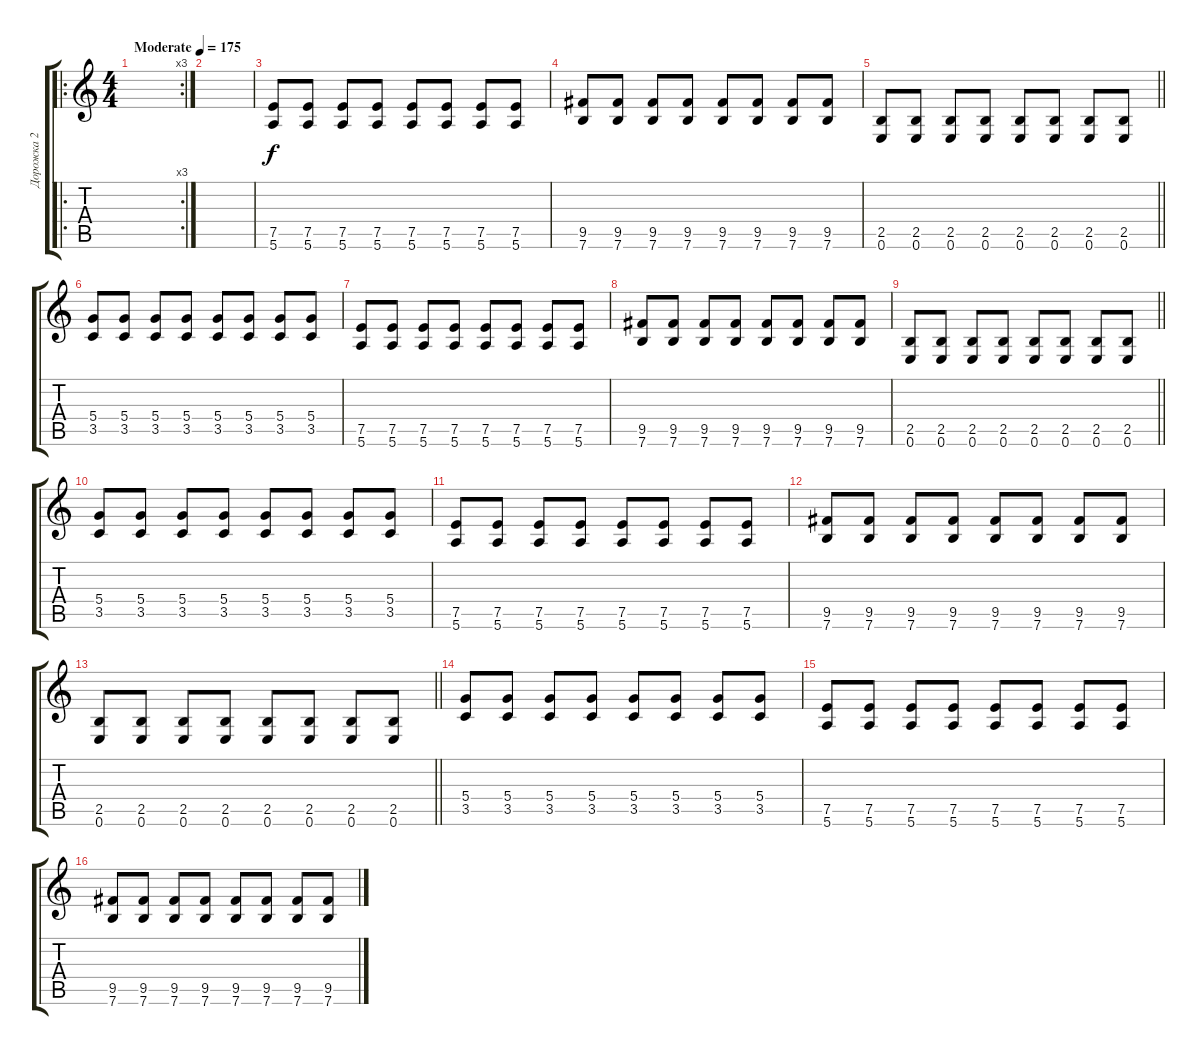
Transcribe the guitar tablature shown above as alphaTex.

\track ("Дорожка 2" "Дорожка 2") {instrument distortionguitar}
\staff {score tabs}
\tuning (E4 B3 G3 D3 A2 E2) {hide}
\ro
\rc 3
\ts (4 4)
\tempo (175 "Moderate")
\clef g2
\ks c
|
|
(7.5 5.6).8 (7.5 5.6).8 (7.5 5.6).8 (7.5 5.6).8 (7.5 5.6).8 (7.5 5.6).8 (7.5 5.6).8 (7.5 5.6).8 |
(9.5 7.6).8 (9.5 7.6).8 (9.5 7.6).8 (9.5 7.6).8 (9.5 7.6).8 (9.5 7.6).8 (9.5 7.6).8 (9.5 7.6).8 |
\barLineRight lightlight
(2.5 0.6).8 (2.5 0.6).8 (2.5 0.6).8 (2.5 0.6).8 (2.5 0.6).8 (2.5 0.6).8 (2.5 0.6).8 (2.5 0.6).8 |
(5.4 3.5).8 (5.4 3.5).8 (5.4 3.5).8 (5.4 3.5).8 (5.4 3.5).8 (5.4 3.5).8 (5.4 3.5).8 (5.4 3.5).8 |
(7.5 5.6).8 (7.5 5.6).8 (7.5 5.6).8 (7.5 5.6).8 (7.5 5.6).8 (7.5 5.6).8 (7.5 5.6).8 (7.5 5.6).8 |
(9.5 7.6).8 (9.5 7.6).8 (9.5 7.6).8 (9.5 7.6).8 (9.5 7.6).8 (9.5 7.6).8 (9.5 7.6).8 (9.5 7.6).8 |
\barLineRight lightlight
(2.5 0.6).8 (2.5 0.6).8 (2.5 0.6).8 (2.5 0.6).8 (2.5 0.6).8 (2.5 0.6).8 (2.5 0.6).8 (2.5 0.6).8 |
(5.4 3.5).8 (5.4 3.5).8 (5.4 3.5).8 (5.4 3.5).8 (5.4 3.5).8 (5.4 3.5).8 (5.4 3.5).8 (5.4 3.5).8 |
(7.5 5.6).8 (7.5 5.6).8 (7.5 5.6).8 (7.5 5.6).8 (7.5 5.6).8 (7.5 5.6).8 (7.5 5.6).8 (7.5 5.6).8 |
(9.5 7.6).8 (9.5 7.6).8 (9.5 7.6).8 (9.5 7.6).8 (9.5 7.6).8 (9.5 7.6).8 (9.5 7.6).8 (9.5 7.6).8 |
\barLineRight lightlight
(2.5 0.6).8 (2.5 0.6).8 (2.5 0.6).8 (2.5 0.6).8 (2.5 0.6).8 (2.5 0.6).8 (2.5 0.6).8 (2.5 0.6).8 |
(5.4 3.5).8 (5.4 3.5).8 (5.4 3.5).8 (5.4 3.5).8 (5.4 3.5).8 (5.4 3.5).8 (5.4 3.5).8 (5.4 3.5).8 |
(7.5 5.6).8 (7.5 5.6).8 (7.5 5.6).8 (7.5 5.6).8 (7.5 5.6).8 (7.5 5.6).8 (7.5 5.6).8 (7.5 5.6).8 |
(9.5 7.6).8 (9.5 7.6).8 (9.5 7.6).8 (9.5 7.6).8 (9.5 7.6).8 (9.5 7.6).8 (9.5 7.6).8 (9.5 7.6).8
